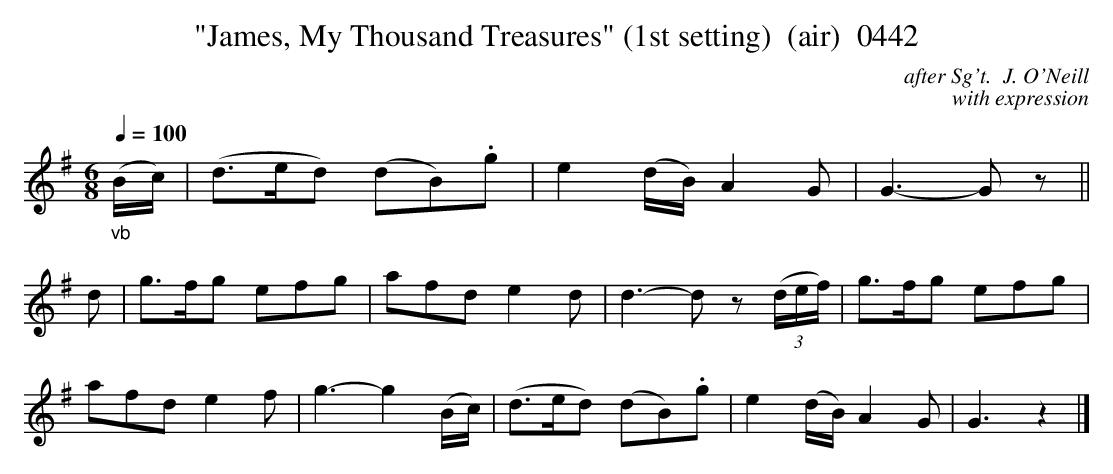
X:1
T:"James, My Thousand Treasures" (1st setting)  (air)  0442
C:after Sg't.  J. O'Neill
C:with expression
Q:1/4=100
M:6/8
L:1/8
K:G
"_vb"(B/2c/2)|(d3/2e/2d) (dB).g|e2(d/2B/2) A2G|G3-G z||
d|g3/2f/2g efg|afd e2d|d3-d z (3(d/2e/2f/2)|g3/2f/2g efg|
afd e2f|g3-g2(B/2c/2)|(d3/2e/2d) (dB).g|e2(d/2B/2) A2G|G3z2|]
